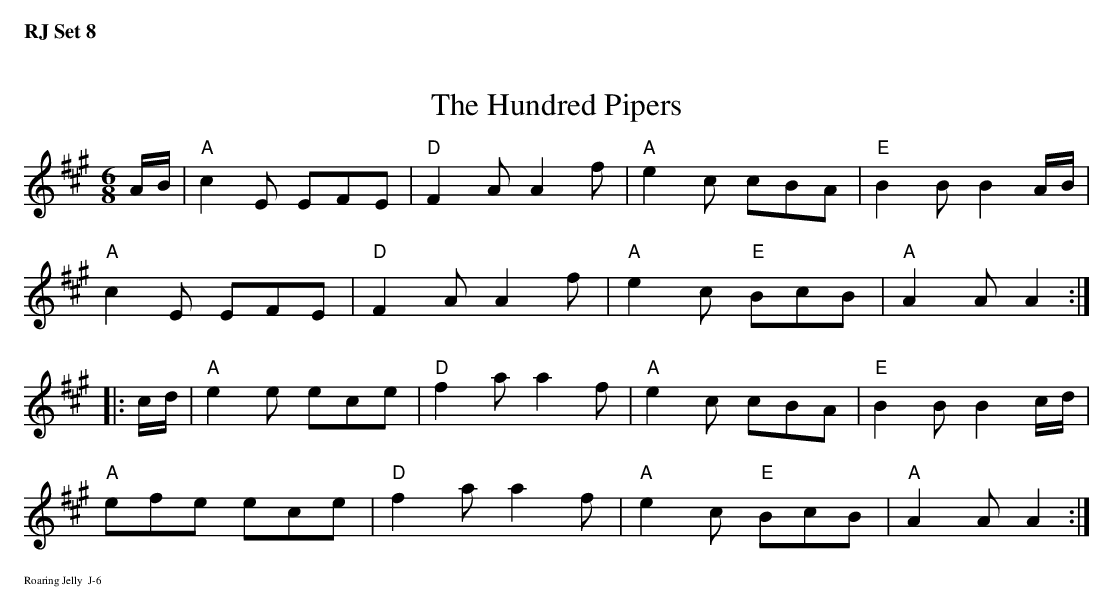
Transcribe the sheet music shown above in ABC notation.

X:1
T: The Hundred Pipers
M: 6/8
K: A
A/B/| "A"c2E EFE| "D"F2A A2f| "A"e2c cBA| "E"B2B B2A/B/|
      "A"c2E EFE| "D"F2A A2f| "A"e2c "E"BcB| "A"A2A A2 :|
|:\
c/d/| "A"e2e ece| "D"f2a a2f| "A"e2c cBA| "E"B2B B2c/d/|
      "A"efe ece| "D"f2a a2f| "A"e2c "E"BcB| "A"A2A A2 :|
